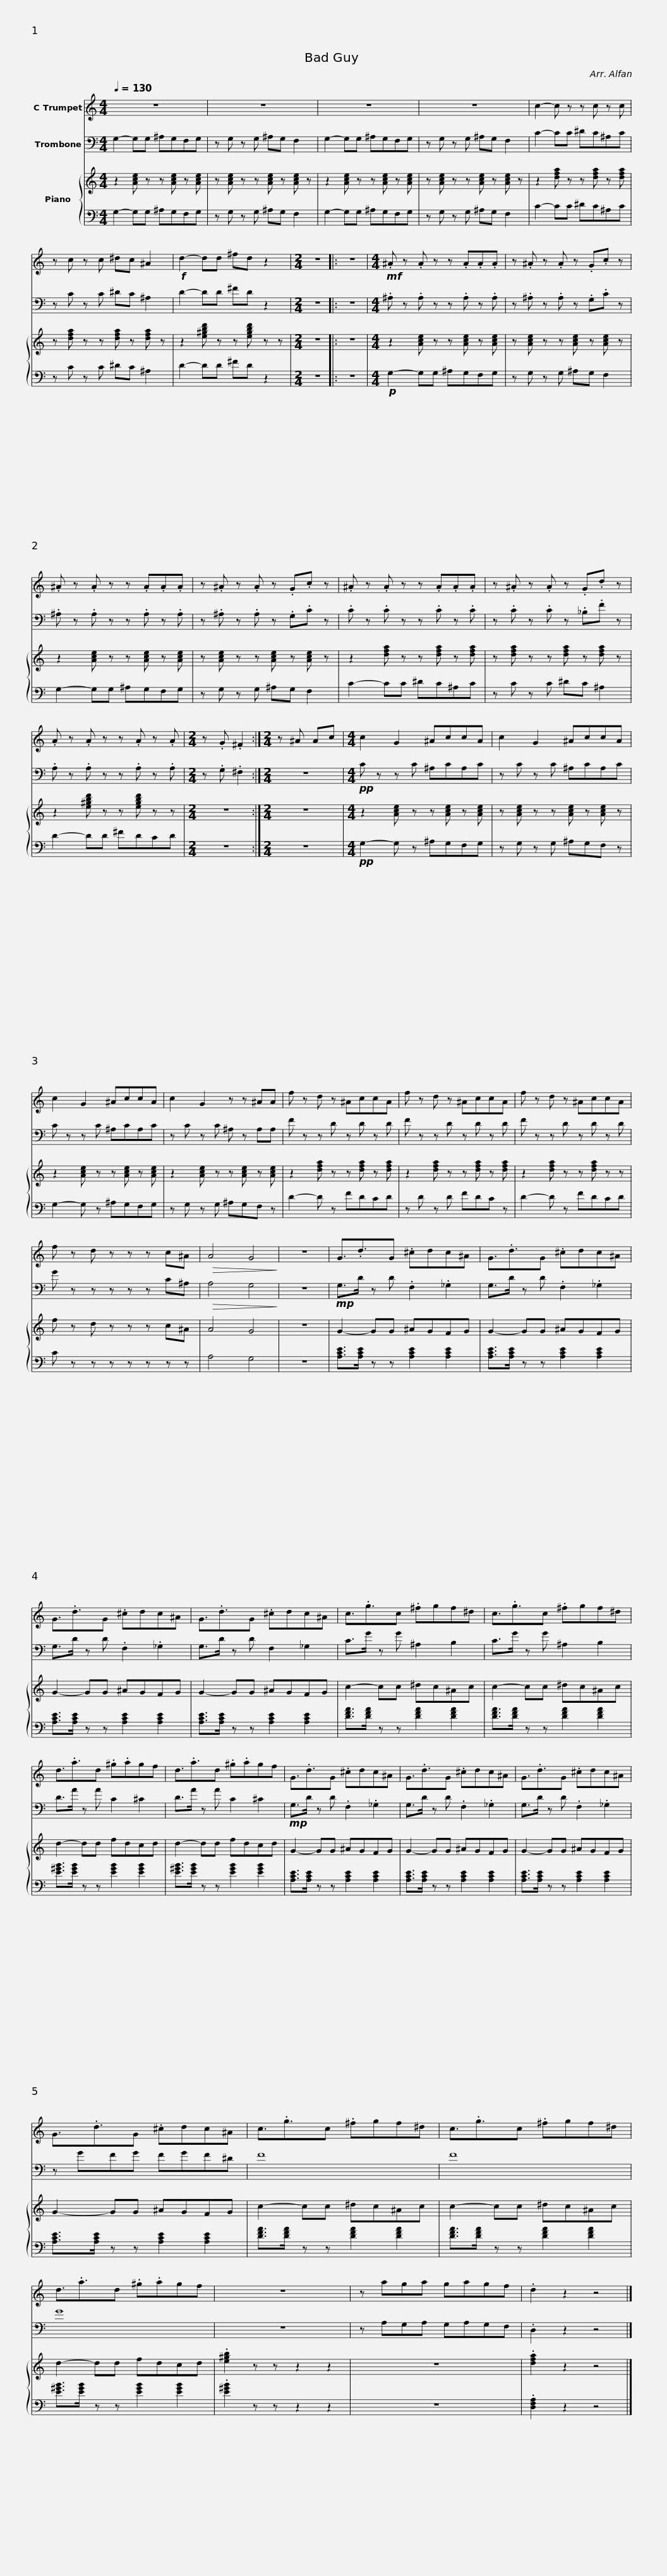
X:1
%%score 1 2 { 3 | 4 }
L:1/8
Q:1/4=130
M:4/4
I:linebreak $
K:C
V:1 treble
V:2 bass
V:3 treble
V:4 bass
V:1
 z8 | z8 | z8 | z8 |$ c2- c z z c z c | %5
 z c z c ^dc ^A2 |!f! d2- dd ^fd z2 |[M:2/4] z4 |: z4 |$[M:4/4]!mf! .^A z .A z z .A.A.A | %10
 z .^A z .A z .G.c z | .^A z .A z z .A.A.A | z .^A z .A z .G.c z |$ .^A z .A z z .A.A.A | z .^A z .A z .G.d z | %15
 .A z .A z z .A z .A |$[M:2/4] z .G .^F2 :|[M:2/4] z ^A Ac |[M:4/4] c2 G2 ^AccA | c2 G2 ^AccA | %20
 c2 G2 ^AccA |$ c2 G2 z z ^AA | f z d z ^AccA | f z d z ^AccA | f z d z ^AccA |$ %25
 f z d z z z c^A |!>(! A4 G4!>)! | z8 | G3/2.d3/2G .^cdc^A | G3/2.d3/2G .^cdc^A |$ %30
 G3/2.d3/2G .^cdc^A | G3/2.d3/2G .^cdc^A | c3/2.g3/2c .^fgf^d | c3/2.g3/2c .^fgf^d |$ d3/2.a3/2d .^g.agf | %35
 d3/2.a3/2d .^g.agf | G3/2.d3/2G .^cdc^A | G3/2.d3/2G .^cdc^A |$ G3/2.d3/2G .^cdc^A | G3/2.d3/2G .^cdc^A | %40
 c3/2.g3/2c .^fgf^d |$ c3/2.g3/2c .^fgf^d | d3/2.a3/2d .^g.agf | z8 | z aga gagf | %45
 .d2 z2 z4 |] %46
V:2
 G,2- G,G, ^A,G,F,G, | z G, z G, ^A,G, F,2 | G,2- G,G, ^A,G,F,G, | z G, z G, ^A,G, F,2 |$ C2- CC ^DC^A,C | %5
 z C z C ^DC ^A,2 | D2- DD ^FD z2 |[M:2/4] z4 |: z4 |$[M:4/4] .^A, z .A, z z .A, z .A, | %10
 z .^A, z .A, z .G,.C z | .^A, z .A, z z .A, z .A, | z .^A, z .A, z .G,.C z |$ .C z .C z z .C z .C | z .C z .C z ._B,.F z | %15
 .A, z .A, z z .A, z .A, |$[M:2/4] z .G, .^F,2 :|[M:2/4] z4 |[M:4/4]!pp! C z z C ^A,CA,C | z C z C ^A,CA,C | %20
 C z z C ^A,CA,C |$ z C z C ^A, z A,A, | F z z D z D z D | F z z D z D z D | F z z D z D z D |$ %25
 G z z z z z C^A, |!>(! A,4 G,4!>)! | z8 |!mp! G,>D z D .F,2 ._G,2 | G,>D z D .F,2 ._G,2 |$ %30
 G,>D z D .F,2 ._G,2 | G,>D z D F,2 _G,2 | C>G z G ^A,2 B,2 | C>G z G ^A,2 B,2 |$ D>A z A C2 ^C2 | %35
 D>A z A C2 ^C2 |!mp! G,>D z D .F,2 ._G,2 | G,>D z D .F,2 ._G,2 |$ G,>D z D .F,2 ._G,2 | z GFG FGF^D | %40
 F8 |$ F8 | G8 | z8 | z A,G,A, G,A,G,F, | %45
 .D,2 z2 z4 |] %46
V:3
 z2 [Ace] z z [Ace] z [Ace] | z [Ace] z z [Ace] z [Ace] z | z2 [Ace] z z [Ace] z [Ace] | z [Ace] z z [Ace] z [Ace] z |$ z2 [dfa] z z [dfa] z [dfa] | %5
 z [dfa] z z [dfa] z [dfa] z | z2 [e^gbd'] z z [egbd'] z z |[M:2/4] z4 |: z4 |$[M:4/4] z2 [Ace] z z [Ace] z [Ace] | %10
 z [Ace] z z [Ace] z [Ace] z | z2 [Ace] z z [Ace] z [Ace] | z [Ace] z z [Ace] z [Ace] z |$ z2 [dfa] z z [dfa] z [dfa] | z [dfa] z z [dfa] z [dfa] z | %15
 z2 [e^gbd'] z z [egbd'] z z |$[M:2/4] z4 :|[M:2/4] z4 |[M:4/4] z2 [Ace] z z [Ace] z [Ace] | z [Ace] z z [Ace] z [Ace] z | %20
 z2 [Ace] z z [Ace] z [Ace] |$ z2 [Ace] z z [Ace] z [Ace] | z2 [dfa] z z [dfa] z [dfa] | z2 [dfa] z z [dfa] z [dfa] | z2 [dfa] z z [dfa] z z |$ %25
 f z d z z z c^A | A4 G4 | z8 | G2- GG ^AGFG | G2- GG ^AGFG |$ %30
 G2- GG ^AGFG | G2- GG ^AGFG | c2- cc ^dc^Ac | c2- cc ^dc^Ac |$ d2- dd fdcd | %35
 d2- dd fdcd | G2- GG ^AGFG | G2- GG ^AGFG |$ G2- GG ^AGFG | G2- GG ^AGFG | %40
 c2- cc ^dc^Ac |$ c2- cc ^dc^Ac | d2- dd fdcd | .[e^gb]2 z z z2 z2 | z8 | %45
 .[dfa]2 z2 z4 |] %46
V:4
 G,2- G,G, ^A,G,F,G, | z G, z G, ^A,G, F,2 | G,2- G,G, ^A,G,F,G, | z G, z G, ^A,G, F,2 |$ C2- CC ^DC^A,C | %5
 z C z C ^DC ^A,2 | D2- DD ^FD z2 |[M:2/4] z4 |: z4 |$[M:4/4]!p! G,2- G,G, ^A,G,F,G, | %10
 z G, z G, ^A,G, F,2 | G,2- G,G, ^A,G,F,G, | z G, z G, ^A,G, F,2 |$ C2- CC ^DC^A,C | z C z C ^DC ^A,2 | %15
 D2- DD ^FDCD |$[M:2/4] z4 :|[M:2/4] z4 |[M:4/4]!pp! G,2- G, z ^A,G,F,G, | z G, z G, ^A,G,F, z | %20
 G,2- G, z ^A,G,F,G, |$ z G, z G, ^A,G,F, z | D2- D z FDCD | z D z D FDC z | D2- D z FDCD |$ %25
 C z z z z z z z | A,4 G,4 | z8 | [A,CE]>[A,CE] z z [A,CE]2 [A,CE]2 | [A,CE]>[A,CE] z z [A,CE]2 [A,CE]2 |$ %30
 [A,CE]>[A,CE] z z [A,CE]2 [A,CE]2 | [A,CE]>[A,CE] z z [A,CE]2 [A,CE]2 | [DFA]>[DFA] z z [DFA]2 [DFA]2 | [DFA]>[DFA] z z [DFA]2 [DFA]2 |$ [E^GB]>[EGB] z z [EGB]2 [EGB]2 | %35
 [E^GB]>[EGB] z z [EGB]2 [EGB]2 | [A,CE]>[A,CE] z z [A,CE]2 [A,CE]2 | [A,CE]>[A,CE] z z [A,CE]2 [A,CE]2 |$ [A,CE]>[A,CE] z z [A,CE]2 [A,CE]2 | [A,CE]>[A,CE] z z [A,CE]2 [A,CE]2 | %40
 [DFA]>[DFA] z z [DFA]2 [DFA]2 |$ [DFA]>[DFA] z z [DFA]2 [DFA]2 | [E^GB]>[EGB] z z [EGB]2 [EGB]2 | .[E^GB]2 z z z2 z2 | z8 | %45
 .[D,F,A,]2 z2 z4 |] %46
